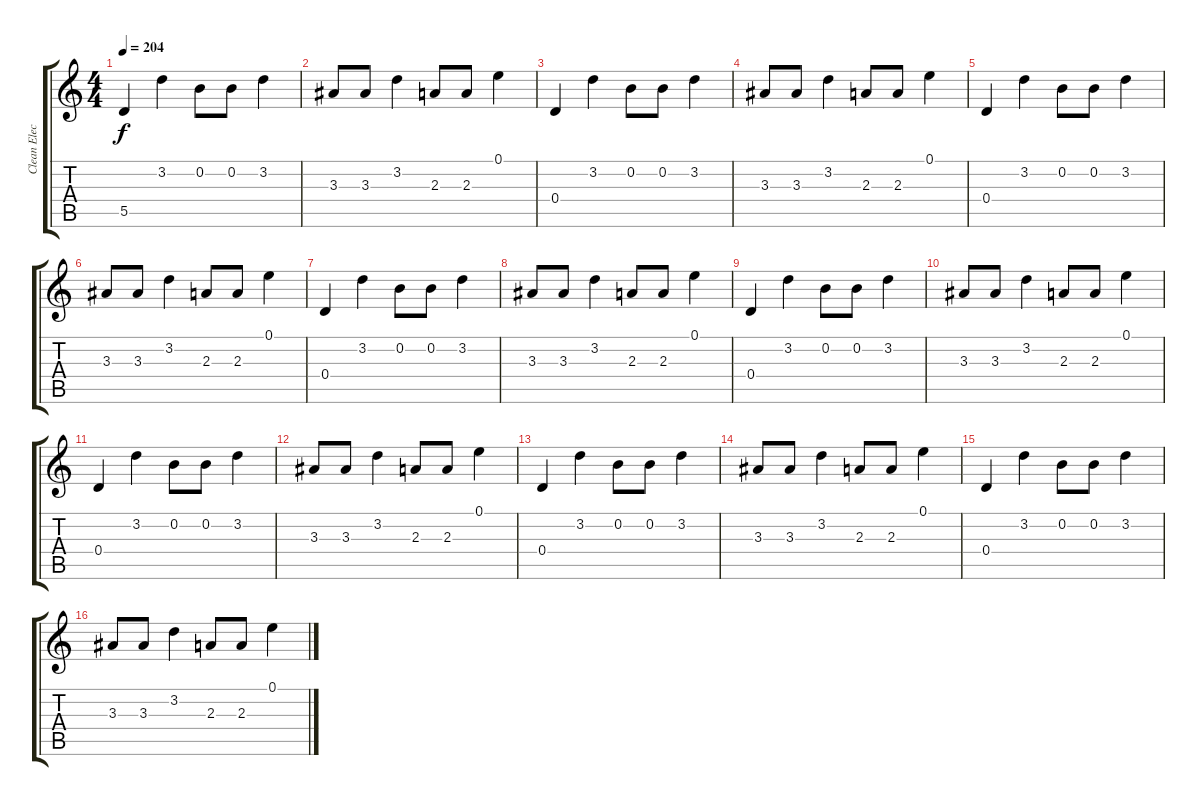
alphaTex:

\track ("Clean Electric Guitar" "Clean Elec") {instrument electricguitarclean}
\staff {score tabs}
\tuning (E4 B3 G3 D3 A2 E2) {hide}
\ts (4 4)
\tempo 204
\clef g2
\ks c
5.5.4{dy f instrument electricguitarclean} 3.2.4 0.2.8 0.2.8 3.2.4 |
3.3.8 3.3.8 3.2.4 2.3.8 2.3.8 0.1.4 |
0.4.4 3.2.4 0.2.8 0.2.8 3.2.4 |
3.3.8 3.3.8 3.2.4 2.3.8 2.3.8 0.1.4 |
0.4.4 3.2.4 0.2.8 0.2.8 3.2.4 |
3.3.8 3.3.8 3.2.4 2.3.8 2.3.8 0.1.4 |
0.4.4 3.2.4 0.2.8 0.2.8 3.2.4 |
3.3.8 3.3.8 3.2.4 2.3.8 2.3.8 0.1.4 |
0.4.4 3.2.4 0.2.8 0.2.8 3.2.4 |
3.3.8 3.3.8 3.2.4 2.3.8 2.3.8 0.1.4 |
0.4.4 3.2.4 0.2.8 0.2.8 3.2.4 |
3.3.8 3.3.8 3.2.4 2.3.8 2.3.8 0.1.4 |
0.4.4 3.2.4 0.2.8 0.2.8 3.2.4 |
3.3.8 3.3.8 3.2.4 2.3.8 2.3.8 0.1.4 |
0.4.4 3.2.4 0.2.8 0.2.8 3.2.4 |
3.3.8 3.3.8 3.2.4 2.3.8 2.3.8 0.1.4
